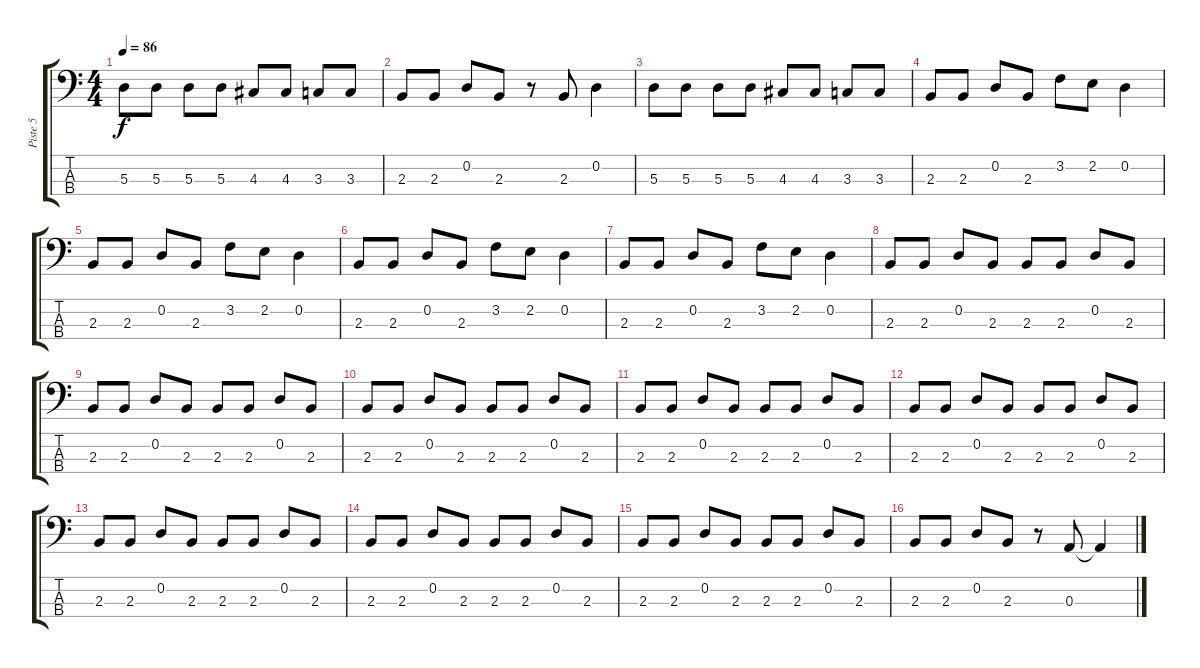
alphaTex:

\track ("Piste 5" "Piste 5") {instrument electricbasspick}
\staff {score tabs}
\tuning (G2 D2 A1 E1) {hide}
\ts (4 4)
\tempo 86
\clef f4
\ks c
5.3.8{dy f} 5.3.8 5.3.8 5.3.8 4.3.8 4.3.8 3.3.8 3.3.8 |
2.3.8 2.3.8 0.2.8 2.3.8 r.8 2.3.8 0.2.4 |
5.3.8 5.3.8 5.3.8 5.3.8 4.3.8 4.3.8 3.3.8 3.3.8 |
2.3.8 2.3.8 0.2.8 2.3.8 3.2.8 2.2.8 0.2.4 |
2.3.8 2.3.8 0.2.8 2.3.8 3.2.8 2.2.8 0.2.4 |
2.3.8 2.3.8 0.2.8 2.3.8 3.2.8 2.2.8 0.2.4 |
2.3.8 2.3.8 0.2.8 2.3.8 3.2.8 2.2.8 0.2.4 |
2.3.8 2.3.8 0.2.8 2.3.8 2.3.8 2.3.8 0.2.8 2.3.8 |
2.3.8 2.3.8 0.2.8 2.3.8 2.3.8 2.3.8 0.2.8 2.3.8 |
2.3.8 2.3.8 0.2.8 2.3.8 2.3.8 2.3.8 0.2.8 2.3.8 |
2.3.8 2.3.8 0.2.8 2.3.8 2.3.8 2.3.8 0.2.8 2.3.8 |
2.3.8 2.3.8 0.2.8 2.3.8 2.3.8 2.3.8 0.2.8 2.3.8 |
2.3.8 2.3.8 0.2.8 2.3.8 2.3.8 2.3.8 0.2.8 2.3.8 |
2.3.8 2.3.8 0.2.8 2.3.8 2.3.8 2.3.8 0.2.8 2.3.8 |
2.3.8 2.3.8 0.2.8 2.3.8 2.3.8 2.3.8 0.2.8 2.3.8 |
2.3.8 2.3.8 0.2.8 2.3.8 r.8 0.3.8 0.3{t}.4
